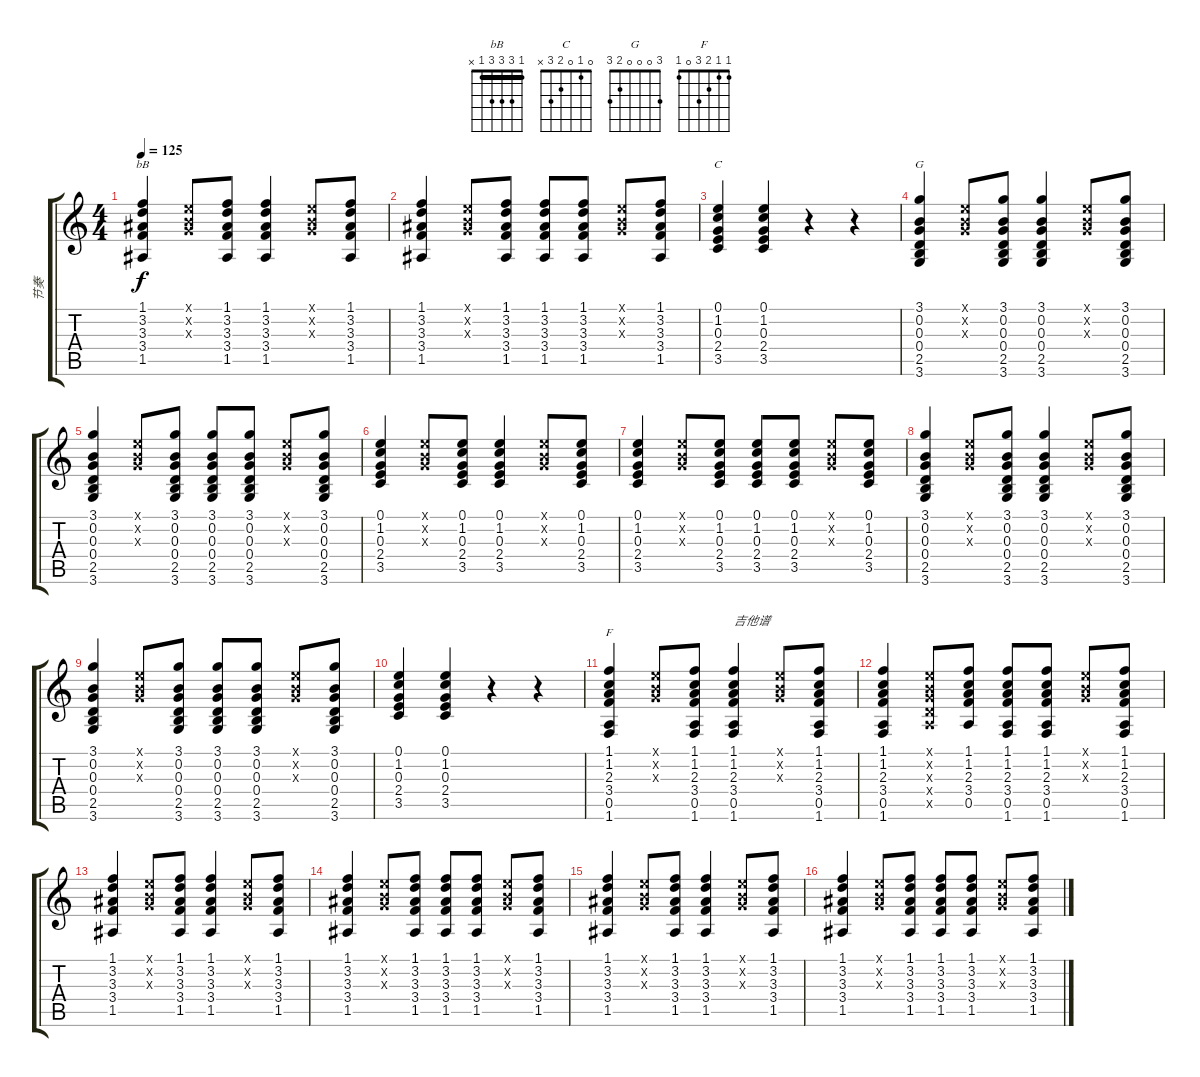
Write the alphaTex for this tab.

\track ("节奏" "节奏") {instrument acousticguitarnylon}
\staff {score tabs}
\tuning (E4 B3 G3 D3 A2 E2) {hide}
\chord ("bB" 1 3 3 3 1 x) {barre 1}
\chord ("C" 0 1 0 2 3 x)
\chord ("G" 3 0 0 0 2 3)
\chord ("F" 1 1 2 3 0 1) {barre 0}
\ts (4 4)
\tempo 125
\clef g2
\ks c
(1.1 3.2 3.3 3.4 1.5).4{ch "bB" dy f} (0.1{x} 0.2{x} 0.3{x}).8 (1.1 3.2 3.3 3.4 1.5).8 (1.1 3.2 3.3 3.4 1.5).4 (0.1{x} 0.2{x} 0.3{x}).8 (1.1 3.2 3.3 3.4 1.5).8 |
(1.1 3.2 3.3 3.4 1.5).4 (0.1{x} 0.2{x} 0.3{x}).8 (1.1 3.2 3.3 3.4 1.5).8 (1.1 3.2 3.3 3.4 1.5).8 (1.1 3.2 3.3 3.4 1.5).8 (0.1{x} 0.2{x} 0.3{x}).8 (1.1 3.2 3.3 3.4 1.5).8 |
(0.1 1.2 0.3 2.4 3.5).4{ch "C"} (0.1 1.2 0.3 2.4 3.5).4 r.4 r.4 |
(3.1 0.2 0.3 0.4 2.5 3.6).4{ch "G"} (0.1{x} 0.2{x} 0.3{x}).8 (3.1 0.2 0.3 0.4 2.5 3.6).8 (3.1 0.2 0.3 0.4 2.5 3.6).4 (0.1{x} 0.2{x} 0.3{x}).8 (3.1 0.2 0.3 0.4 2.5 3.6).8 |
(3.1 0.2 0.3 0.4 2.5 3.6).4 (0.1{x} 0.2{x} 0.3{x}).8 (3.1 0.2 0.3 0.4 2.5 3.6).8 (3.1 0.2 0.3 0.4 2.5 3.6).8 (3.1 0.2 0.3 0.4 2.5 3.6).8 (0.1{x} 0.2{x} 0.3{x}).8 (3.1 0.2 0.3 0.4 2.5 3.6).8 |
(0.1 1.2 0.3 2.4 3.5).4 (0.1{x} 0.2{x} 0.3{x}).8 (0.1 1.2 0.3 2.4 3.5).8 (0.1 1.2 0.3 2.4 3.5).4 (0.1{x} 0.2{x} 0.3{x}).8 (0.1 1.2 0.3 2.4 3.5).8 |
(0.1 1.2 0.3 2.4 3.5).4 (0.1{x} 0.2{x} 0.3{x}).8 (0.1 1.2 0.3 2.4 3.5).8 (0.1 1.2 0.3 2.4 3.5).8 (0.1 1.2 0.3 2.4 3.5).8 (0.1{x} 0.2{x} 0.3{x}).8 (0.1 1.2 0.3 2.4 3.5).8 |
(3.1 0.2 0.3 0.4 2.5 3.6).4 (0.1{x} 0.2{x} 0.3{x}).8 (3.1 0.2 0.3 0.4 2.5 3.6).8 (3.1 0.2 0.3 0.4 2.5 3.6).4 (0.1{x} 0.2{x} 0.3{x}).8 (3.1 0.2 0.3 0.4 2.5 3.6).8 |
(3.1 0.2 0.3 0.4 2.5 3.6).4 (0.1{x} 0.2{x} 0.3{x}).8 (3.1 0.2 0.3 0.4 2.5 3.6).8 (3.1 0.2 0.3 0.4 2.5 3.6).8 (3.1 0.2 0.3 0.4 2.5 3.6).8 (0.1{x} 0.2{x} 0.3{x}).8 (3.1 0.2 0.3 0.4 2.5 3.6).8 |
(0.1 1.2 0.3 2.4 3.5).4 (0.1 1.2 0.3 2.4 3.5).4 r.4 r.4 |
(1.1 1.2 2.3 3.4 0.5 1.6).4{ch "F"} (0.1{x} 0.2{x} 0.3{x}).8 (1.1 1.2 2.3 3.4 0.5 1.6).8 (1.1 1.2 2.3 3.4 0.5 1.6).4{txt "吉他谱"} (0.1{x} 0.2{x} 0.3{x}).8 (1.1 1.2 2.3 3.4 0.5 1.6).8 |
(1.1 1.2 2.3 3.4 0.5 1.6).4 (0.1{x} 0.2{x} 0.3{x} 0.4{x} 0.5{x}).8 (1.1 1.2 2.3 3.4 0.5).8 (1.1 1.2 2.3 3.4 0.5 1.6).8 (1.1 1.2 2.3 3.4 0.5 1.6).8 (0.1{x} 0.2{x} 0.3{x}).8 (1.1 1.2 2.3 3.4 0.5 1.6).8 |
(1.1 3.2 3.3 3.4 1.5).4 (0.1{x} 0.2{x} 0.3{x}).8 (1.1 3.2 3.3 3.4 1.5).8 (1.1 3.2 3.3 3.4 1.5).4 (0.1{x} 0.2{x} 0.3{x}).8 (1.1 3.2 3.3 3.4 1.5).8 |
(1.1 3.2 3.3 3.4 1.5).4 (0.1{x} 0.2{x} 0.3{x}).8 (1.1 3.2 3.3 3.4 1.5).8 (1.1 3.2 3.3 3.4 1.5).8 (1.1 3.2 3.3 3.4 1.5).8 (0.1{x} 0.2{x} 0.3{x}).8 (1.1 3.2 3.3 3.4 1.5).8 |
(1.1 3.2 3.3 3.4 1.5).4 (0.1{x} 0.2{x} 0.3{x}).8 (1.1 3.2 3.3 3.4 1.5).8 (1.1 3.2 3.3 3.4 1.5).4 (0.1{x} 0.2{x} 0.3{x}).8 (1.1 3.2 3.3 3.4 1.5).8 |
(1.1 3.2 3.3 3.4 1.5).4 (0.1{x} 0.2{x} 0.3{x}).8 (1.1 3.2 3.3 3.4 1.5).8 (1.1 3.2 3.3 3.4 1.5).8 (1.1 3.2 3.3 3.4 1.5).8 (0.1{x} 0.2{x} 0.3{x}).8 (1.1 3.2 3.3 3.4 1.5).8
